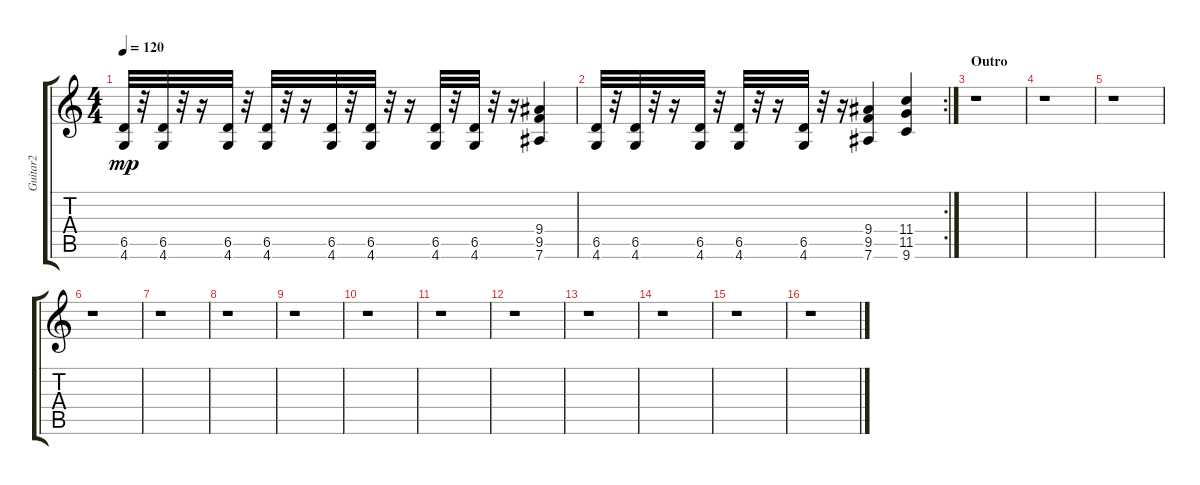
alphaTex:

\track ("Guitar2" "Guitar2") {instrument distortionguitar}
\staff {score tabs}
\tuning (Eb4 Bb3 Gb3 Db3 Ab2 Eb2) {hide}
\ts (4 4)
\tempo 120
\clef g2
\ks c
(6.5 4.6).32{dy mp} r.32 (6.5 4.6).32 r.32 r.16 (6.5 4.6).32 r.32 (6.5 4.6).32 r.32 r.16 (6.5 4.6).32 r.32 (6.5 4.6).32 r.32 r.16 (6.5 4.6).32 r.32 (6.5 4.6).32 r.32 r.16 (9.4 9.5 7.6).4 |
\rc 2
(6.5 4.6).32 r.32 (6.5 4.6).32 r.32 r.16 (6.5 4.6).32 r.32 (6.5 4.6).32 r.32 r.16 (6.5 4.6).32 r.32 r.16 (9.4 9.5 7.6).4 (11.4 11.5 9.6).4 |
\section ("" "Outro")
r.1 |
r.1 |
r.1 |
r.1 |
r.1 |
r.1 |
r.1 |
r.1 |
r.1 |
r.1 |
r.1 |
r.1 |
r.1 |
r.1
